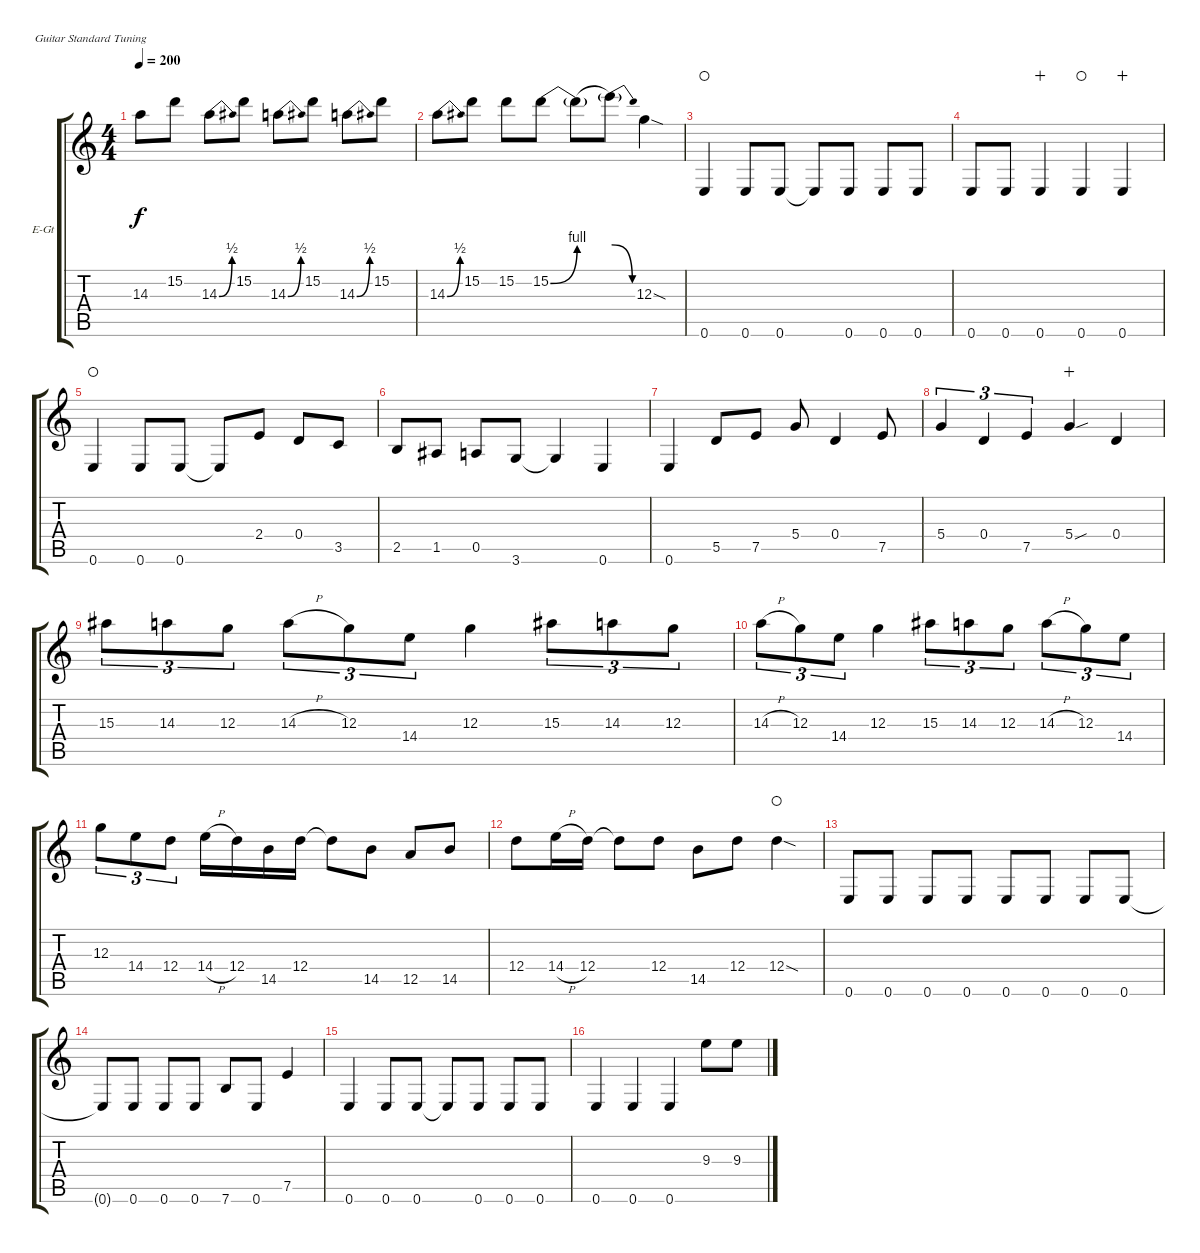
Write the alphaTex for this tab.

\bracketExtendMode groupsimilarinstruments
\firstSystemTrackNameOrientation horizontal
\otherSystemsTrackNameOrientation horizontal
\track ("Guitar Arrangement" "E-Gt") {mute instrument electricguitarclean}
\staff {score tabs}
\tuning (E4 B3 G3 D3 A2 E2)
\ts (4 4)
\tempo 200
\clef g2
\ks c
14.3{t}.8{dy f} 15.2.8 14.3{be (bend 0 0 60 2)}.8 15.2.8 14.3{be (bend 0 0 60 2)}.8 15.2.8 14.3{be (bend 0 0 60 2)}.8 15.2.8 |
14.3{be (bend 0 0 60 2)}.8 15.2.8 15.2.8 15.2{be (bend 14.399999999999999 0 37.8 4)}.8 15.2{be (hold 0 0 60 0) t}.8 15.2{be (release 9.6 4 48.6 0) t}.8 12.3{sod}.4 |
0.6.4{waho} 0.6.8 0.6.8 0.6{t}.8 0.6.8 0.6.8 0.6.8 |
0.6.8 0.6.8 0.6.4{wahc} 0.6.4{waho} 0.6.4{wahc} |
0.6.4{waho} 0.6.8 0.6.8 0.6{t}.8 2.4.8 0.4.8 3.5.8 |
2.5.8 1.5.8 0.5.8 3.6.8 3.6{t}.4 0.6.4 |
0.6.4 5.5.8 7.5.8 5.4.8 0.4.4 7.5.8 |
5.4.4{tu (3 2)} 0.4.4{tu (3 2)} 7.5.4{tu (3 2)} 5.4{sou}.4{wahc} 0.4.4 |
15.3.8{tu (3 2)} 14.3.8{tu (3 2)} 12.3.8{tu (3 2)} 14.3{h}.8{tu (3 2)} 12.3.8{tu (3 2)} 14.4.8{tu (3 2)} 12.3.4 15.3.8{tu (3 2)} 14.3.8{tu (3 2)} 12.3.8{tu (3 2)} |
14.3{h}.8{tu (3 2)} 12.3.8{tu (3 2)} 14.4.8{tu (3 2)} 12.3.4 15.3.8{tu (3 2)} 14.3.8{tu (3 2)} 12.3.8{tu (3 2)} 14.3{h}.8{tu (3 2)} 12.3.8{tu (3 2)} 14.4.8{tu (3 2)} |
12.3.8{tu (3 2)} 14.4.8{tu (3 2)} 12.4.8{tu (3 2)} 14.4{h}.16 12.4.16 14.5.16 12.4.16 12.4{t}.8 14.5.8 12.5.8 14.5.8 |
12.4.8 14.4{h}.16 12.4.16 12.4{t}.8 12.4.8 14.5.8 12.4.8 12.4{sod}.4{waho} |
0.6.8 0.6.8 0.6.8 0.6.8 0.6.8 0.6.8 0.6.8 0.6.8 |
0.6{t}.8 0.6.8 0.6.8 0.6.8 7.6.8 0.6.8 7.5.4 |
0.6.4 0.6.8 0.6.8 0.6{t}.8 0.6.8 0.6.8 0.6.8 |
0.6.4 0.6.4 0.6.4 9.3.8 9.3.8
